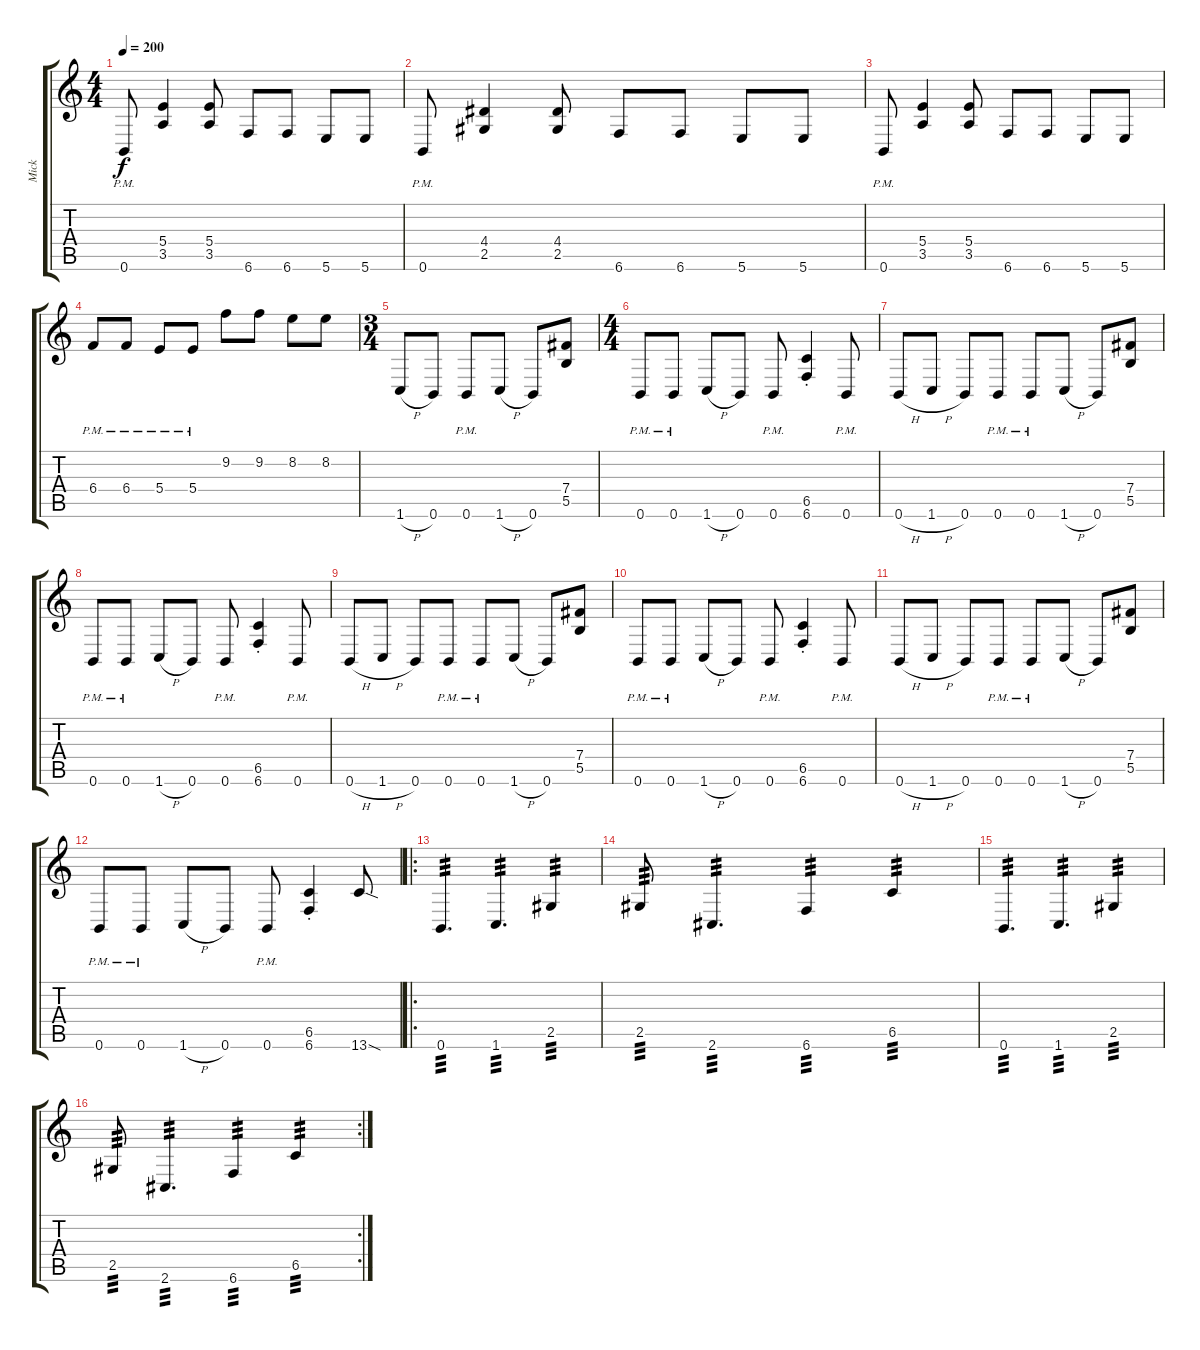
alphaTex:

\track ("Mick" "Mick") {instrument distortionguitar}
\staff {score tabs}
\tuning (Db4 Ab3 E3 B2 Gb2 B1) {hide}
\ts (4 4)
\tempo 200
\clef g2
\ks c
0.6{pm}.8{dy f} (5.4 3.5).4 (5.4 3.5).8 6.6.8 6.6.8 5.6.8 5.6.8 |
0.6{pm}.8 (4.4 2.5).4 (4.4 2.5).8 6.6.8 6.6.8 5.6.8 5.6.8 |
0.6{pm}.8 (5.4 3.5).4 (5.4 3.5).8 6.6.8 6.6.8 5.6.8 5.6.8 |
6.4{pm}.8 6.4{pm}.8 5.4{pm}.8 5.4{pm}.8 9.2.8 9.2.8 8.2.8 8.2.8 |
\ts (3 4)
1.6{h}.8 0.6.8 0.6{pm}.8 1.6{h}.8 0.6.8 (7.4 5.5).8 |
\ts (4 4)
0.6{pm}.8 0.6{pm}.8 1.6{h}.8 0.6.8 0.6{pm}.8 (6.5{st} 6.6{st}).4 0.6{pm}.8 |
0.6{h}.8 1.6{h}.8 0.6.8 0.6{pm}.8 0.6{pm}.8 1.6{h}.8 0.6.8 (7.4 5.5).8 |
0.6{pm}.8 0.6{pm}.8 1.6{h}.8 0.6.8 0.6{pm}.8 (6.5{st} 6.6{st}).4 0.6{pm}.8 |
0.6{h}.8 1.6{h}.8 0.6.8 0.6{pm}.8 0.6{pm}.8 1.6{h}.8 0.6.8 (7.4 5.5).8 |
0.6{pm}.8 0.6{pm}.8 1.6{h}.8 0.6.8 0.6{pm}.8 (6.5{st} 6.6{st}).4 0.6{pm}.8 |
0.6{h}.8 1.6{h}.8 0.6.8 0.6{pm}.8 0.6{pm}.8 1.6{h}.8 0.6.8 (7.4 5.5).8 |
0.6{pm}.8 0.6{pm}.8 1.6{h}.8 0.6.8 0.6{pm}.8 (6.5{st} 6.6{st}).4 13.6{sod}.8 |
\ro
0.6.4{d tp 3} 1.6.4{d tp 3} 2.5.4{tp 3} |
2.5.8{tp 3} 2.6.4{d tp 3} 6.6.4{tp 3} 6.5.4{tp 3} |
0.6.4{d tp 3} 1.6.4{d tp 3} 2.5.4{tp 3} |
\rc 2
2.5.8{tp 3} 2.6.4{d tp 3} 6.6.4{tp 3} 6.5.4{tp 3}
